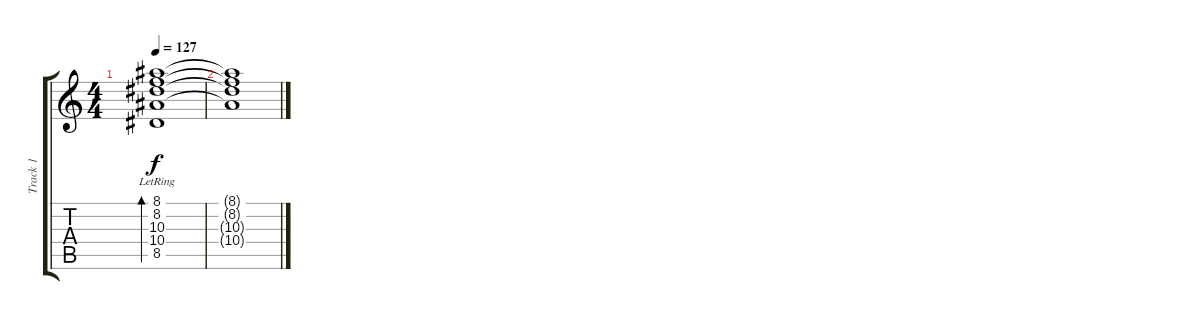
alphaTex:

\track ("Track 1" "Track 1") {instrument electricguitarjazz}
\staff {score tabs}
\tuning (D4 A3 F3 C3 G2 C2) {hide}
\ts (4 4)
\tempo 127
\clef g2
\ks c
(8.1{lr} 8.2{lr} 10.3{lr} 10.4{lr} 8.5{lr}).1{bd 120 dy f} |
(8.1{t} 8.2{t} 10.3{t} 10.4{t}).1
